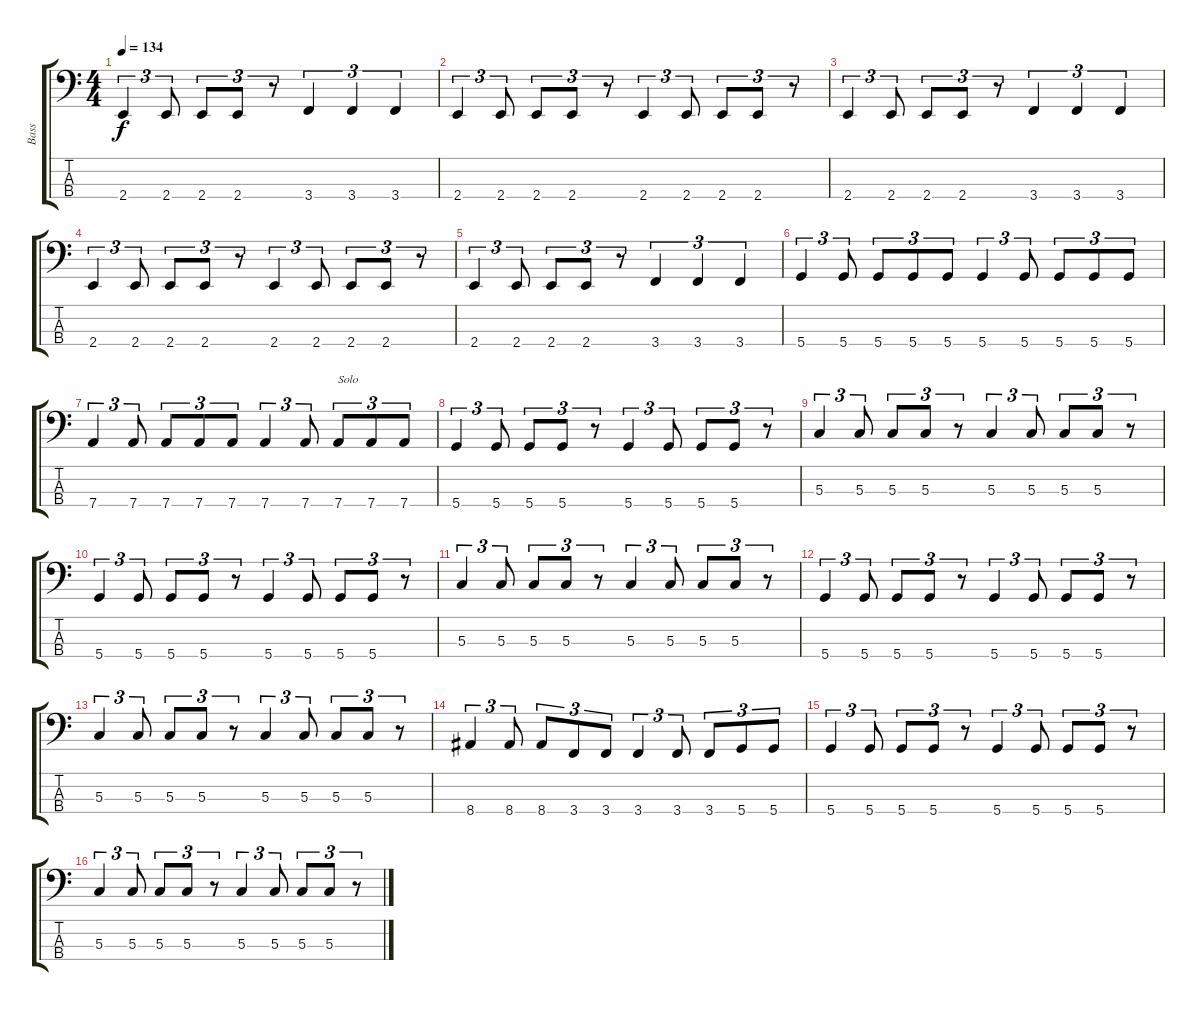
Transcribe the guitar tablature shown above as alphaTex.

\track ("Bass" "Bass") {instrument electricbasspick}
\staff {score tabs}
\tuning (F2 C2 G1 D1) {hide}
\ts (4 4)
\tempo 134
\clef f4
\ks c
2.4.4{tu (3 2) dy f} 2.4.8{tu (3 2)} 2.4.8{tu (3 2)} 2.4.8{tu (3 2)} r.8{tu (3 2)} 3.4.4{tu (3 2)} 3.4.4{tu (3 2)} 3.4.4{tu (3 2)} |
2.4.4{tu (3 2)} 2.4.8{tu (3 2)} 2.4.8{tu (3 2)} 2.4.8{tu (3 2)} r.8{tu (3 2)} 2.4.4{tu (3 2)} 2.4.8{tu (3 2)} 2.4.8{tu (3 2)} 2.4.8{tu (3 2)} r.8{tu (3 2)} |
2.4.4{tu (3 2)} 2.4.8{tu (3 2)} 2.4.8{tu (3 2)} 2.4.8{tu (3 2)} r.8{tu (3 2)} 3.4.4{tu (3 2)} 3.4.4{tu (3 2)} 3.4.4{tu (3 2)} |
2.4.4{tu (3 2)} 2.4.8{tu (3 2)} 2.4.8{tu (3 2)} 2.4.8{tu (3 2)} r.8{tu (3 2)} 2.4.4{tu (3 2)} 2.4.8{tu (3 2)} 2.4.8{tu (3 2)} 2.4.8{tu (3 2)} r.8{tu (3 2)} |
2.4.4{tu (3 2)} 2.4.8{tu (3 2)} 2.4.8{tu (3 2)} 2.4.8{tu (3 2)} r.8{tu (3 2)} 3.4.4{tu (3 2)} 3.4.4{tu (3 2)} 3.4.4{tu (3 2)} |
5.4.4{tu (3 2)} 5.4.8{tu (3 2)} 5.4.8{tu (3 2)} 5.4.8{tu (3 2)} 5.4.8{tu (3 2)} 5.4.4{tu (3 2)} 5.4.8{tu (3 2)} 5.4.8{tu (3 2)} 5.4.8{tu (3 2)} 5.4.8{tu (3 2)} |
7.4.4{tu (3 2)} 7.4.8{tu (3 2)} 7.4.8{tu (3 2)} 7.4.8{tu (3 2)} 7.4.8{tu (3 2)} 7.4.4{tu (3 2)} 7.4.8{tu (3 2)} 7.4.8{tu (3 2) txt "Solo"} 7.4.8{tu (3 2)} 7.4.8{tu (3 2)} |
5.4.4{tu (3 2)} 5.4.8{tu (3 2)} 5.4.8{tu (3 2)} 5.4.8{tu (3 2)} r.8{tu (3 2)} 5.4.4{tu (3 2)} 5.4.8{tu (3 2)} 5.4.8{tu (3 2)} 5.4.8{tu (3 2)} r.8{tu (3 2)} |
5.3.4{tu (3 2)} 5.3.8{tu (3 2)} 5.3.8{tu (3 2)} 5.3.8{tu (3 2)} r.8{tu (3 2)} 5.3.4{tu (3 2)} 5.3.8{tu (3 2)} 5.3.8{tu (3 2)} 5.3.8{tu (3 2)} r.8{tu (3 2)} |
5.4.4{tu (3 2)} 5.4.8{tu (3 2)} 5.4.8{tu (3 2)} 5.4.8{tu (3 2)} r.8{tu (3 2)} 5.4.4{tu (3 2)} 5.4.8{tu (3 2)} 5.4.8{tu (3 2)} 5.4.8{tu (3 2)} r.8{tu (3 2)} |
5.3.4{tu (3 2)} 5.3.8{tu (3 2)} 5.3.8{tu (3 2)} 5.3.8{tu (3 2)} r.8{tu (3 2)} 5.3.4{tu (3 2)} 5.3.8{tu (3 2)} 5.3.8{tu (3 2)} 5.3.8{tu (3 2)} r.8{tu (3 2)} |
5.4.4{tu (3 2)} 5.4.8{tu (3 2)} 5.4.8{tu (3 2)} 5.4.8{tu (3 2)} r.8{tu (3 2)} 5.4.4{tu (3 2)} 5.4.8{tu (3 2)} 5.4.8{tu (3 2)} 5.4.8{tu (3 2)} r.8{tu (3 2)} |
5.3.4{tu (3 2)} 5.3.8{tu (3 2)} 5.3.8{tu (3 2)} 5.3.8{tu (3 2)} r.8{tu (3 2)} 5.3.4{tu (3 2)} 5.3.8{tu (3 2)} 5.3.8{tu (3 2)} 5.3.8{tu (3 2)} r.8{tu (3 2)} |
8.4.4{tu (3 2)} 8.4.8{tu (3 2)} 8.4.8{tu (3 2)} 3.4.8{tu (3 2)} 3.4.8{tu (3 2)} 3.4.4{tu (3 2)} 3.4.8{tu (3 2)} 3.4.8{tu (3 2)} 5.4.8{tu (3 2)} 5.4.8{tu (3 2)} |
5.4.4{tu (3 2)} 5.4.8{tu (3 2)} 5.4.8{tu (3 2)} 5.4.8{tu (3 2)} r.8{tu (3 2)} 5.4.4{tu (3 2)} 5.4.8{tu (3 2)} 5.4.8{tu (3 2)} 5.4.8{tu (3 2)} r.8{tu (3 2)} |
5.3.4{tu (3 2)} 5.3.8{tu (3 2)} 5.3.8{tu (3 2)} 5.3.8{tu (3 2)} r.8{tu (3 2)} 5.3.4{tu (3 2)} 5.3.8{tu (3 2)} 5.3.8{tu (3 2)} 5.3.8{tu (3 2)} r.8{tu (3 2)}
